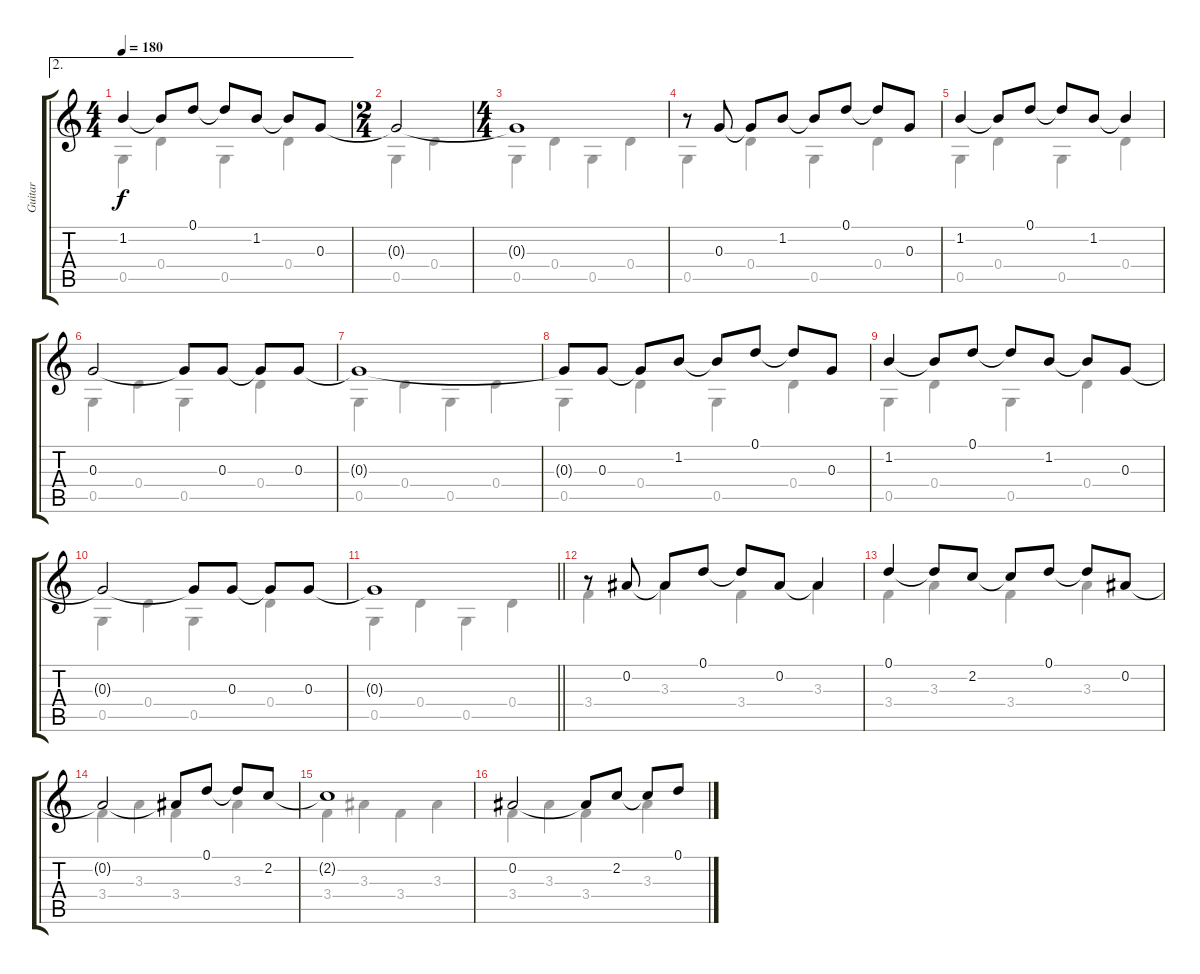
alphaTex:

\track ("Guitar" "Guitar") {instrument acousticguitarsteel}
\staff {score tabs}
\tuning (D4 Bb3 G3 D3 G2 D2) {hide}
\voice
\ae 2
\ts (4 4)
\tempo 180
\clef g2
\ks c
1.2.4{dy f} 1.2{t}.8 0.1.8 0.1{t}.8 1.2.8 1.2{t}.8 0.3.8 |
\ts (2 4)
0.3{t}.2 |
\ts (4 4)
0.3{t}.1 |
r.8 0.3.8 0.3{t}.8 1.2.8 1.2{t}.8 0.1.8 0.1{t}.8 0.3.8 |
1.2.4 1.2{t}.8 0.1.8 0.1{t}.8 1.2.8 1.2{t}.4 |
0.3.2 0.3{t}.8 0.3.8 0.3{t}.8 0.3.8 |
0.3{t}.1 |
0.3{t}.8 0.3.8 0.3{t}.8 1.2.8 1.2{t}.8 0.1.8 0.1{t}.8 0.3.8 |
1.2.4 1.2{t}.8 0.1.8 0.1{t}.8 1.2.8 1.2{t}.8 0.3.8 |
0.3{t}.2 0.3{t}.8 0.3.8 0.3{t}.8 0.3.8 |
\barLineRight lightlight
0.3{t}.1 |
r.8 0.2.8 0.2{t}.8 0.1.8 0.1{t}.8 0.2.8 0.2{t}.4 |
0.1.4 0.1{t}.8 2.2.8 2.2{t}.8 0.1.8 0.1{t}.8 0.2.8 |
0.2{t}.2 0.2{t}.8 0.1.8 0.1{t}.8 2.2.8 |
2.2{t}.1 |
0.2.2 0.2{t}.8 2.2.8 2.2{t}.8 0.1.8
\voice
\clef g2
\ottava regular
\simile none
\ks c
0.5.4{dy f} 0.4.4 0.5.4 0.4.4 |
0.5.4 0.4.4 |
0.5.4 0.4.4 0.5.4 0.4.4 |
0.5.4 0.4.4 0.5.4 0.4.4 |
0.5.4 0.4.4 0.5.4 0.4.4 |
0.5.4 0.4.4 0.5.4 0.4.4 |
0.5.4 0.4.4 0.5.4 0.4.4 |
0.5.4 0.4.4 0.5.4 0.4.4 |
0.5.4 0.4.4 0.5.4 0.4.4 |
0.5.4 0.4.4 0.5.4 0.4.4 |
\barLineRight lightlight
0.5.4 0.4.4 0.5.4 0.4.4 |
3.4.4 3.3.4 3.4.4 3.3.4 |
3.4.4 3.3.4 3.4.4 3.3.4 |
3.4.4 3.3.4 3.4.4 3.3.4 |
3.4.4 3.3.4 3.4.4 3.3.4 |
3.4.4 3.3.4 3.4.4 3.3.4
